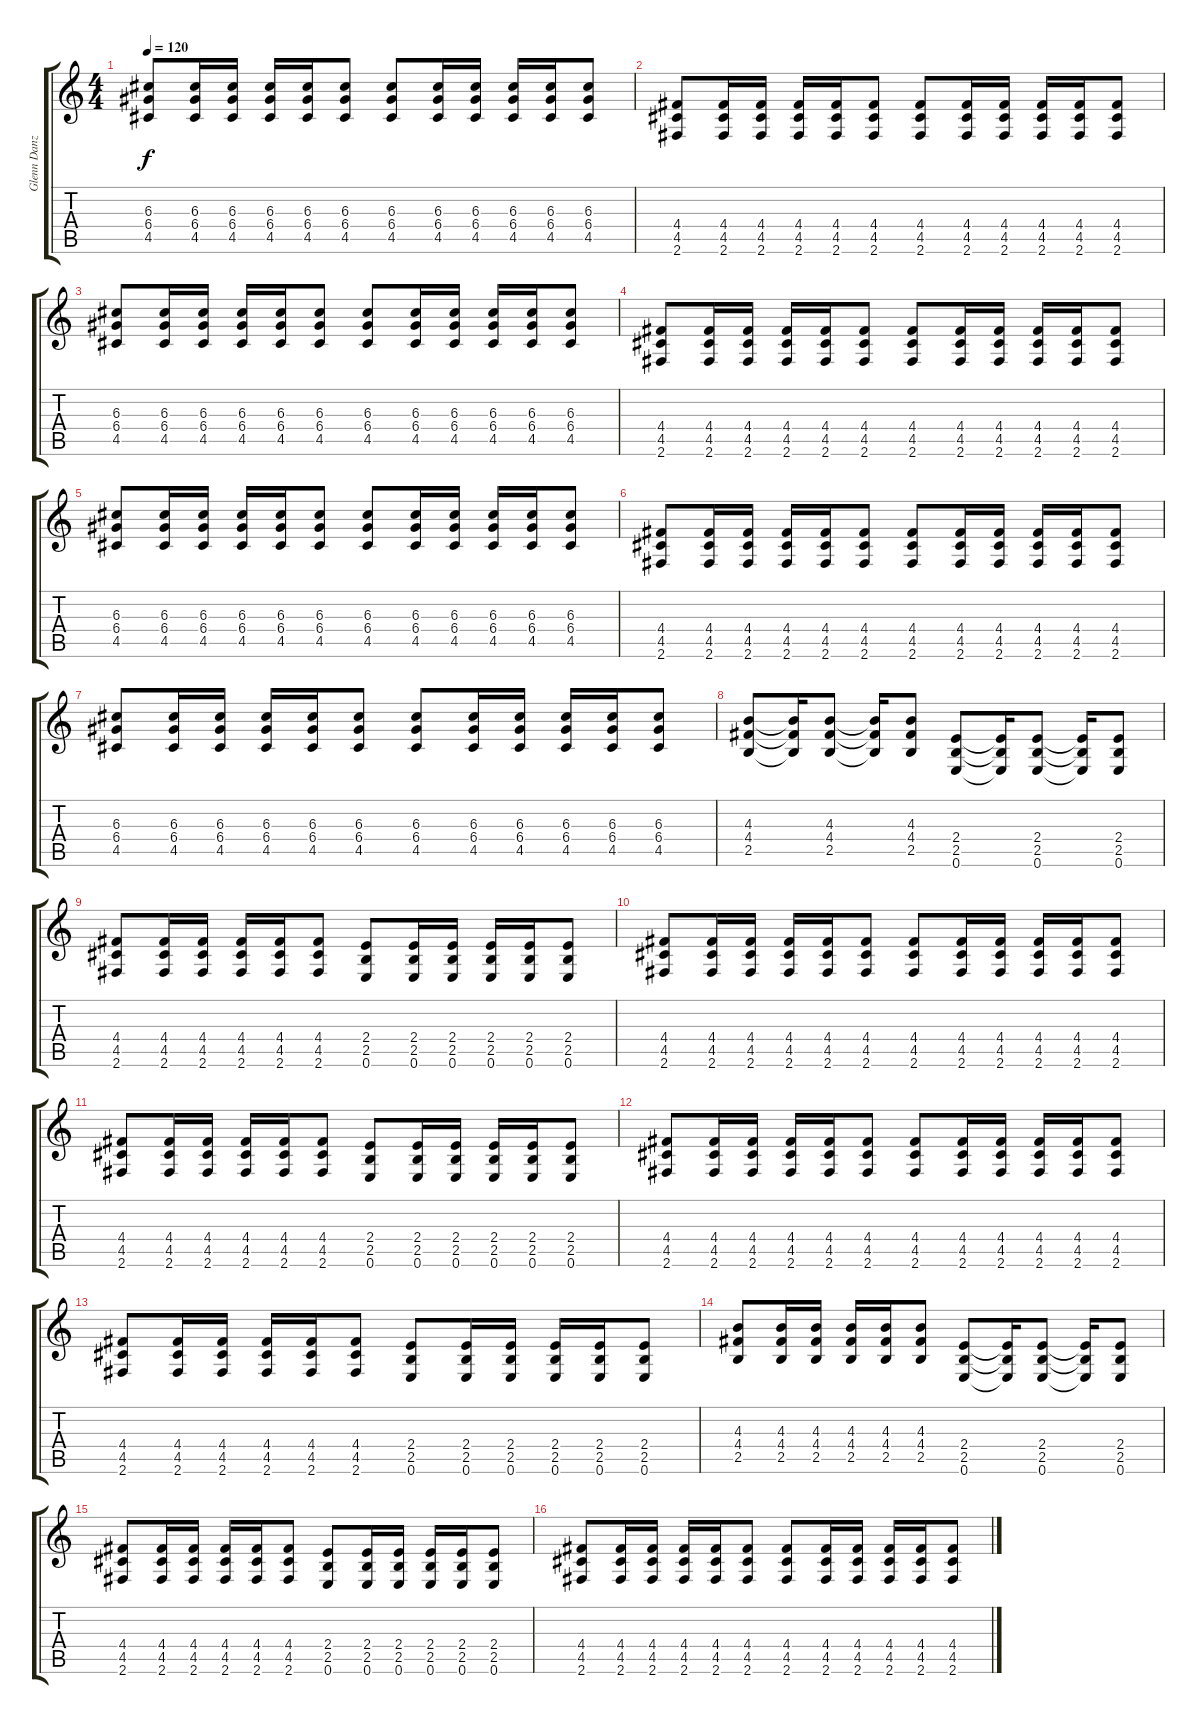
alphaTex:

\track ("Glenn Danzig" "Glenn Danz") {instrument distortionguitar}
\staff {score tabs}
\tuning (E4 B3 G3 D3 A2 E2) {hide}
\ts (4 4)
\tempo 120
\clef g2
\ks c
(6.3 6.4 4.5).8{dy f} (6.3 6.4 4.5).16 (6.3 6.4 4.5).16 (6.3 6.4 4.5).16 (6.3 6.4 4.5).16 (6.3 6.4 4.5).8 (6.3 6.4 4.5).8 (6.3 6.4 4.5).16 (6.3 6.4 4.5).16 (6.3 6.4 4.5).16 (6.3 6.4 4.5).16 (6.3 6.4 4.5).8 |
(4.4 4.5 2.6).8 (4.4 4.5 2.6).16 (4.4 4.5 2.6).16 (4.4 4.5 2.6).16 (4.4 4.5 2.6).16 (4.4 4.5 2.6).8 (4.4 4.5 2.6).8 (4.4 4.5 2.6).16 (4.4 4.5 2.6).16 (4.4 4.5 2.6).16 (4.4 4.5 2.6).16 (4.4 4.5 2.6).8 |
(6.3 6.4 4.5).8 (6.3 6.4 4.5).16 (6.3 6.4 4.5).16 (6.3 6.4 4.5).16 (6.3 6.4 4.5).16 (6.3 6.4 4.5).8 (6.3 6.4 4.5).8 (6.3 6.4 4.5).16 (6.3 6.4 4.5).16 (6.3 6.4 4.5).16 (6.3 6.4 4.5).16 (6.3 6.4 4.5).8 |
(4.4 4.5 2.6).8 (4.4 4.5 2.6).16 (4.4 4.5 2.6).16 (4.4 4.5 2.6).16 (4.4 4.5 2.6).16 (4.4 4.5 2.6).8 (4.4 4.5 2.6).8 (4.4 4.5 2.6).16 (4.4 4.5 2.6).16 (4.4 4.5 2.6).16 (4.4 4.5 2.6).16 (4.4 4.5 2.6).8 |
(6.3 6.4 4.5).8 (6.3 6.4 4.5).16 (6.3 6.4 4.5).16 (6.3 6.4 4.5).16 (6.3 6.4 4.5).16 (6.3 6.4 4.5).8 (6.3 6.4 4.5).8 (6.3 6.4 4.5).16 (6.3 6.4 4.5).16 (6.3 6.4 4.5).16 (6.3 6.4 4.5).16 (6.3 6.4 4.5).8 |
(4.4 4.5 2.6).8 (4.4 4.5 2.6).16 (4.4 4.5 2.6).16 (4.4 4.5 2.6).16 (4.4 4.5 2.6).16 (4.4 4.5 2.6).8 (4.4 4.5 2.6).8 (4.4 4.5 2.6).16 (4.4 4.5 2.6).16 (4.4 4.5 2.6).16 (4.4 4.5 2.6).16 (4.4 4.5 2.6).8 |
(6.3 6.4 4.5).8 (6.3 6.4 4.5).16 (6.3 6.4 4.5).16 (6.3 6.4 4.5).16 (6.3 6.4 4.5).16 (6.3 6.4 4.5).8 (6.3 6.4 4.5).8 (6.3 6.4 4.5).16 (6.3 6.4 4.5).16 (6.3 6.4 4.5).16 (6.3 6.4 4.5).16 (6.3 6.4 4.5).8 |
(4.3 4.4 2.5).8 (4.3{t} 4.4{t} 2.5{t}).16 (4.3 4.4 2.5).8 (4.3{t} 4.4{t} 2.5{t}).16 (4.3 4.4 2.5).8 (2.4 2.5 0.6).8 (2.4{t} 2.5{t} 0.6{t}).16 (2.4 2.5 0.6).8 (2.4{t} 2.5{t} 0.6{t}).16 (2.4 2.5 0.6).8 |
(4.4 4.5 2.6).8 (4.4 4.5 2.6).16 (4.4 4.5 2.6).16 (4.4 4.5 2.6).16 (4.4 4.5 2.6).16 (4.4 4.5 2.6).8 (2.4 2.5 0.6).8 (2.4 2.5 0.6).16 (2.4 2.5 0.6).16 (2.4 2.5 0.6).16 (2.4 2.5 0.6).16 (2.4 2.5 0.6).8 |
(4.4 4.5 2.6).8 (4.4 4.5 2.6).16 (4.4 4.5 2.6).16 (4.4 4.5 2.6).16 (4.4 4.5 2.6).16 (4.4 4.5 2.6).8 (4.4 4.5 2.6).8 (4.4 4.5 2.6).16 (4.4 4.5 2.6).16 (4.4 4.5 2.6).16 (4.4 4.5 2.6).16 (4.4 4.5 2.6).8 |
(4.4 4.5 2.6).8 (4.4 4.5 2.6).16 (4.4 4.5 2.6).16 (4.4 4.5 2.6).16 (4.4 4.5 2.6).16 (4.4 4.5 2.6).8 (2.4 2.5 0.6).8 (2.4 2.5 0.6).16 (2.4 2.5 0.6).16 (2.4 2.5 0.6).16 (2.4 2.5 0.6).16 (2.4 2.5 0.6).8 |
(4.4 4.5 2.6).8 (4.4 4.5 2.6).16 (4.4 4.5 2.6).16 (4.4 4.5 2.6).16 (4.4 4.5 2.6).16 (4.4 4.5 2.6).8 (4.4 4.5 2.6).8 (4.4 4.5 2.6).16 (4.4 4.5 2.6).16 (4.4 4.5 2.6).16 (4.4 4.5 2.6).16 (4.4 4.5 2.6).8 |
(4.4 4.5 2.6).8 (4.4 4.5 2.6).16 (4.4 4.5 2.6).16 (4.4 4.5 2.6).16 (4.4 4.5 2.6).16 (4.4 4.5 2.6).8 (2.4 2.5 0.6).8 (2.4 2.5 0.6).16 (2.4 2.5 0.6).16 (2.4 2.5 0.6).16 (2.4 2.5 0.6).16 (2.4 2.5 0.6).8 |
(4.3 4.4 2.5).8 (4.3 4.4 2.5).16 (4.3 4.4 2.5).16 (4.3 4.4 2.5).16 (4.3 4.4 2.5).16 (4.3 4.4 2.5).8 (2.4 2.5 0.6).8 (2.4{t} 2.5{t} 0.6{t}).16 (2.4 2.5 0.6).8 (2.4{t} 2.5{t} 0.6{t}).16 (2.4 2.5 0.6).8 |
(4.4 4.5 2.6).8 (4.4 4.5 2.6).16 (4.4 4.5 2.6).16 (4.4 4.5 2.6).16 (4.4 4.5 2.6).16 (4.4 4.5 2.6).8 (2.4 2.5 0.6).8 (2.4 2.5 0.6).16 (2.4 2.5 0.6).16 (2.4 2.5 0.6).16 (2.4 2.5 0.6).16 (2.4 2.5 0.6).8 |
(4.4 4.5 2.6).8 (4.4 4.5 2.6).16 (4.4 4.5 2.6).16 (4.4 4.5 2.6).16 (4.4 4.5 2.6).16 (4.4 4.5 2.6).8 (4.4 4.5 2.6).8 (4.4 4.5 2.6).16 (4.4 4.5 2.6).16 (4.4 4.5 2.6).16 (4.4 4.5 2.6).16 (4.4 4.5 2.6).8
